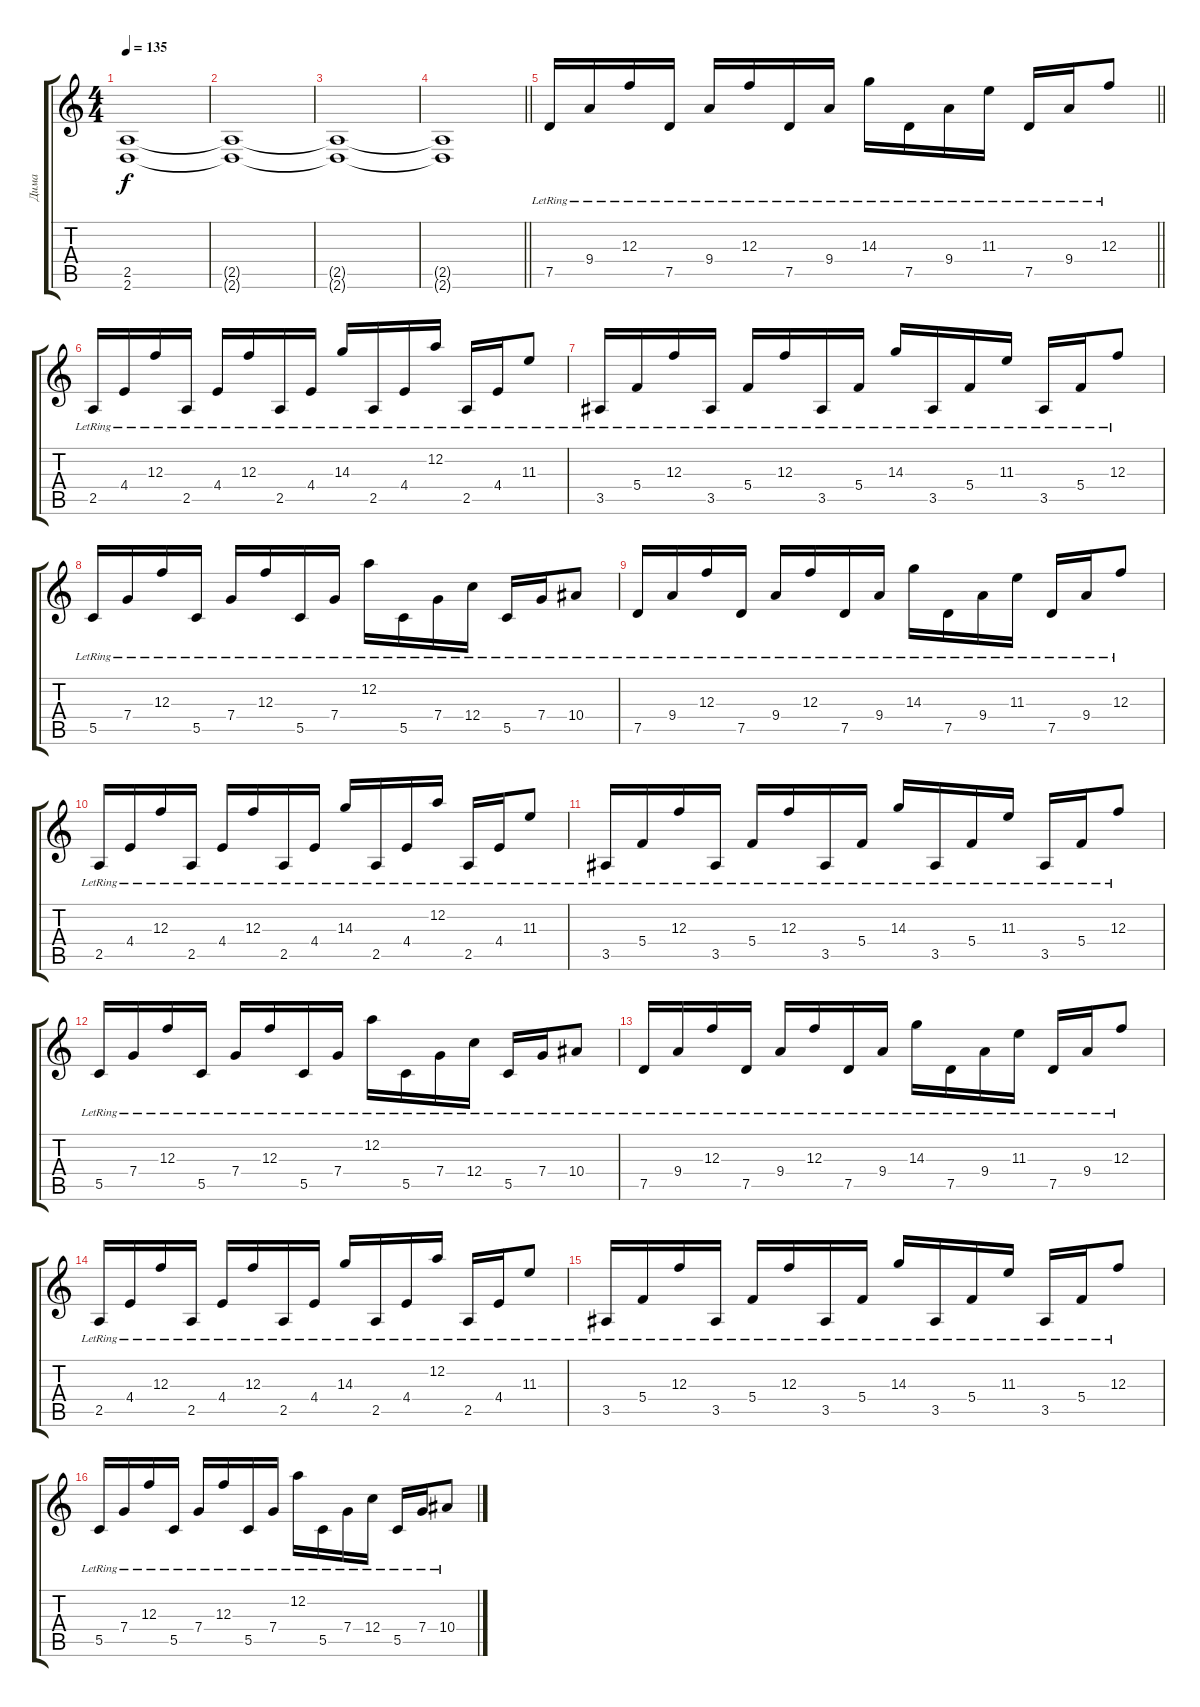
\track ("Дима" "Дима") {instrument distortionguitar}
\staff {score tabs}
\tuning (D4 A3 F3 C3 G2 C2) {hide}
\ts (4 4)
\tempo 135
\clef g2
\ks c
(2.5 2.6).1{dy f} |
(2.5{t} 2.6{t}).1 |
(2.5{t} 2.6{t}).1 |
\barLineRight lightlight
(2.5{t} 2.6{t}).1 |
\barLineRight lightlight
7.5{lr}.16{balance 9 instrument electricguitarjazz} 9.4{lr}.16 12.3{lr}.16 7.5{lr}.16 9.4{lr}.16 12.3{lr}.16 7.5{lr}.16 9.4{lr}.16 14.3{lr}.16 7.5{lr}.16 9.4{lr}.16 11.3{lr}.16 7.5{lr}.16 9.4{lr}.16 12.3{lr}.8 |
2.5{lr}.16 4.4{lr}.16 12.3{lr}.16 2.5{lr}.16 4.4{lr}.16 12.3{lr}.16 2.5{lr}.16 4.4{lr}.16 14.3{lr}.16 2.5{lr}.16 4.4{lr}.16 12.2{lr}.16 2.5{lr}.16 4.4{lr}.16 11.3{lr}.8 |
3.5{lr}.16 5.4{lr}.16 12.3{lr}.16 3.5{lr}.16 5.4{lr}.16 12.3{lr}.16 3.5{lr}.16 5.4{lr}.16 14.3{lr}.16 3.5{lr}.16 5.4{lr}.16 11.3{lr}.16 3.5{lr}.16 5.4{lr}.16 12.3{lr}.8 |
5.5{lr}.16 7.4{lr}.16 12.3{lr}.16 5.5{lr}.16 7.4{lr}.16 12.3{lr}.16 5.5{lr}.16 7.4{lr}.16 12.2{lr}.16 5.5{lr}.16 7.4{lr}.16 12.4{lr}.16 5.5{lr}.16 7.4{lr}.16 10.4{lr}.8 |
7.5{lr}.16 9.4{lr}.16 12.3{lr}.16 7.5{lr}.16 9.4{lr}.16 12.3{lr}.16 7.5{lr}.16 9.4{lr}.16 14.3{lr}.16 7.5{lr}.16 9.4{lr}.16 11.3{lr}.16 7.5{lr}.16 9.4{lr}.16 12.3{lr}.8 |
2.5{lr}.16 4.4{lr}.16 12.3{lr}.16 2.5{lr}.16 4.4{lr}.16 12.3{lr}.16 2.5{lr}.16 4.4{lr}.16 14.3{lr}.16 2.5{lr}.16 4.4{lr}.16 12.2{lr}.16 2.5{lr}.16 4.4{lr}.16 11.3{lr}.8 |
3.5{lr}.16 5.4{lr}.16 12.3{lr}.16 3.5{lr}.16 5.4{lr}.16 12.3{lr}.16 3.5{lr}.16 5.4{lr}.16 14.3{lr}.16 3.5{lr}.16 5.4{lr}.16 11.3{lr}.16 3.5{lr}.16 5.4{lr}.16 12.3{lr}.8 |
5.5{lr}.16 7.4{lr}.16 12.3{lr}.16 5.5{lr}.16 7.4{lr}.16 12.3{lr}.16 5.5{lr}.16 7.4{lr}.16 12.2{lr}.16 5.5{lr}.16 7.4{lr}.16 12.4{lr}.16 5.5{lr}.16 7.4{lr}.16 10.4{lr}.8 |
7.5{lr}.16 9.4{lr}.16 12.3{lr}.16 7.5{lr}.16 9.4{lr}.16 12.3{lr}.16 7.5{lr}.16 9.4{lr}.16 14.3{lr}.16 7.5{lr}.16 9.4{lr}.16 11.3{lr}.16 7.5{lr}.16 9.4{lr}.16 12.3{lr}.8 |
2.5{lr}.16 4.4{lr}.16 12.3{lr}.16 2.5{lr}.16 4.4{lr}.16 12.3{lr}.16 2.5{lr}.16 4.4{lr}.16 14.3{lr}.16 2.5{lr}.16 4.4{lr}.16 12.2{lr}.16 2.5{lr}.16 4.4{lr}.16 11.3{lr}.8 |
3.5{lr}.16 5.4{lr}.16 12.3{lr}.16 3.5{lr}.16 5.4{lr}.16 12.3{lr}.16 3.5{lr}.16 5.4{lr}.16 14.3{lr}.16 3.5{lr}.16 5.4{lr}.16 11.3{lr}.16 3.5{lr}.16 5.4{lr}.16 12.3{lr}.8 |
5.5{lr}.16 7.4{lr}.16 12.3{lr}.16 5.5{lr}.16 7.4{lr}.16 12.3{lr}.16 5.5{lr}.16 7.4{lr}.16 12.2{lr}.16 5.5{lr}.16 7.4{lr}.16 12.4{lr}.16 5.5{lr}.16 7.4{lr}.16 10.4{lr}.8
